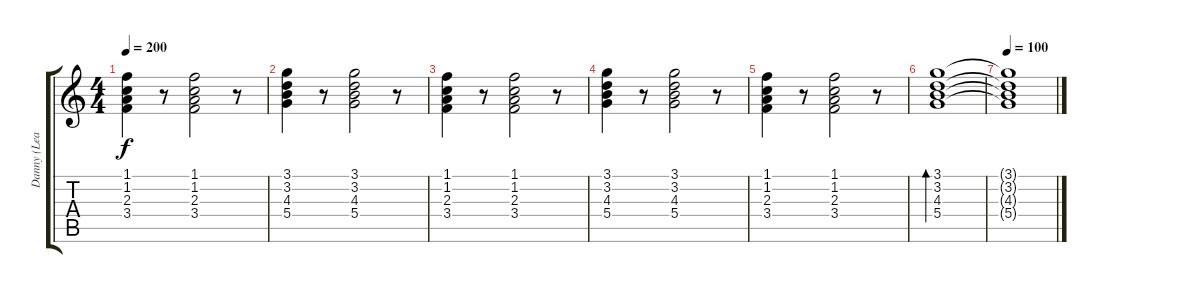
\track ("Danny (Lead Guitar)" "Danny (Lea") {instrument electricguitarclean}
\staff {score tabs}
\tuning (E4 B3 G3 D3 A2 E2) {hide}
\ts (4 4)
\tempo 200
\clef g2
\ks c
(1.1 1.2 2.3 3.4).4{dy f} r.8 (1.1 1.2 2.3 3.4).2 r.8 |
(3.1 3.2 4.3 5.4).4 r.8 (3.1 3.2 4.3 5.4).2 r.8 |
(1.1 1.2 2.3 3.4).4 r.8 (1.1 1.2 2.3 3.4).2 r.8 |
(3.1 3.2 4.3 5.4).4 r.8 (3.1 3.2 4.3 5.4).2 r.8 |
(1.1 1.2 2.3 3.4).4 r.8 (1.1 1.2 2.3 3.4).2 r.8 |
(3.1 3.2 4.3 5.4).1{bd 480} |
\tempo 100
(3.1{t} 3.2{t} 4.3{t} 5.4{t}).1
